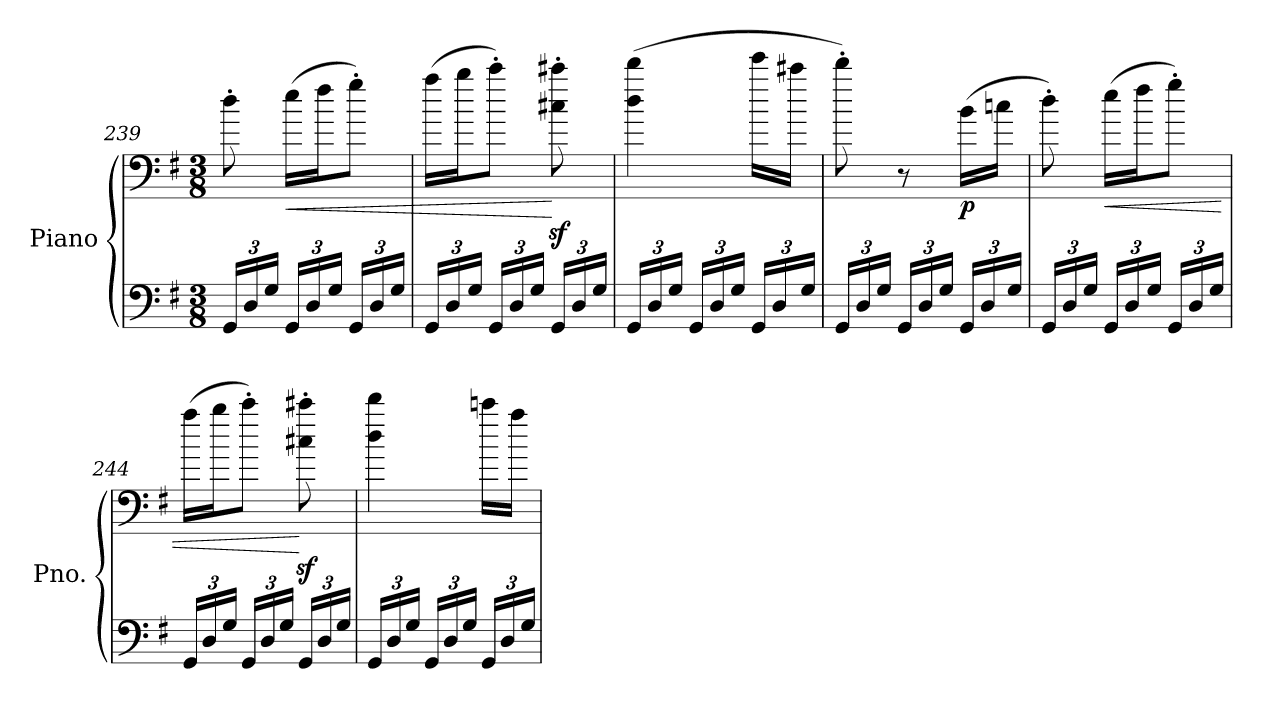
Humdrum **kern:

**kern	**kern	**dynam
*part1	*part1	*part1
*staff2	*staff1	*staff1/2
*I"Piano	*	*
*I'Pno.	*	*
*clefF4	*clefF4	*
*k[f#]	*k[f#]	*
*M3/8	*M3/8	*
*Xbrackettup	*	*
=239	=239	=239
24GG/LL	8dd'\	.
24D/	.	.
24G/JJ	.	.
!	!	!LO:HP:b
24GG/LL	(>16ee\LL	<
24D/	.	.
.	16ff#\J	.
24G/JJ	.	.
24GG/LL	8gg'\J)	.
24D/	.	.
24G/JJ	.	.
=240	=240	=240
24GG/LL	(>16aa\LL	.
24D/	.	.
.	16bb\J	.
24G/JJ	.	.
24GG/LL	8ccc'\J)	.
24D/	.	.
24G/JJ	.	.
24GG/LL	8cc#X\z<' 8ccc#X\z<'	[
24D/	.	.
24G/JJ	.	.
=241	=241	=241
24GG/LL	(>4dd\ 4ddd\	.
24D/	.	.
24G/JJ	.	.
24GG/LL	.	.
24D/	.	.
24G/JJ	.	.
24GG/LL	16eee\LL	.
24D/	.	.
.	16ccc#X\JJ	.
24G/JJ	.	.
!!LO:LB:g=z
=242	=242	=242
24GG/LL	8ddd'\)	.
24D/	.	.
24G/JJ	.	.
24GG/LL	8r	.
24D/	.	.
24G/JJ	.	.
!	!	!LO:DY:b
24GG/LL	(>16b\LL	p
24D/	.	.
.	16ccn\JJ	.
24G/JJ	.	.
=243	=243	=243
24GG/LL	8dd'\)	.
24D/	.	.
24G/JJ	.	.
!	!	!LO:HP:b
24GG/LL	(>16ee\LL	<
24D/	.	.
.	16ff#\J	.
24G/JJ	.	.
24GG/LL	8gg'\J)	.
24D/	.	.
24G/JJ	.	.
=244	=244	=244
24GG/LL	(>16aa\LL	.
24D/	.	.
.	16bb\J	.
24G/JJ	.	.
24GG/LL	8ccc'\J)	.
24D/	.	.
24G/JJ	.	.
24GG/LL	8cc#X\z<' 8ccc#X\z<'	[
24D/	.	.
24G/JJ	.	.
=245	=245	=245
24GG/LL	4dd\ 4ddd\	.
24D/	.	.
24G/JJ	.	.
24GG/LL	.	.
24D/	.	.
24G/JJ	.	.
24GG/LL	16cccn\LL	.
24D/	.	.
.	16aa\JJ	.
24G/JJ	.	.
=	=	=
*-	*-	*-
